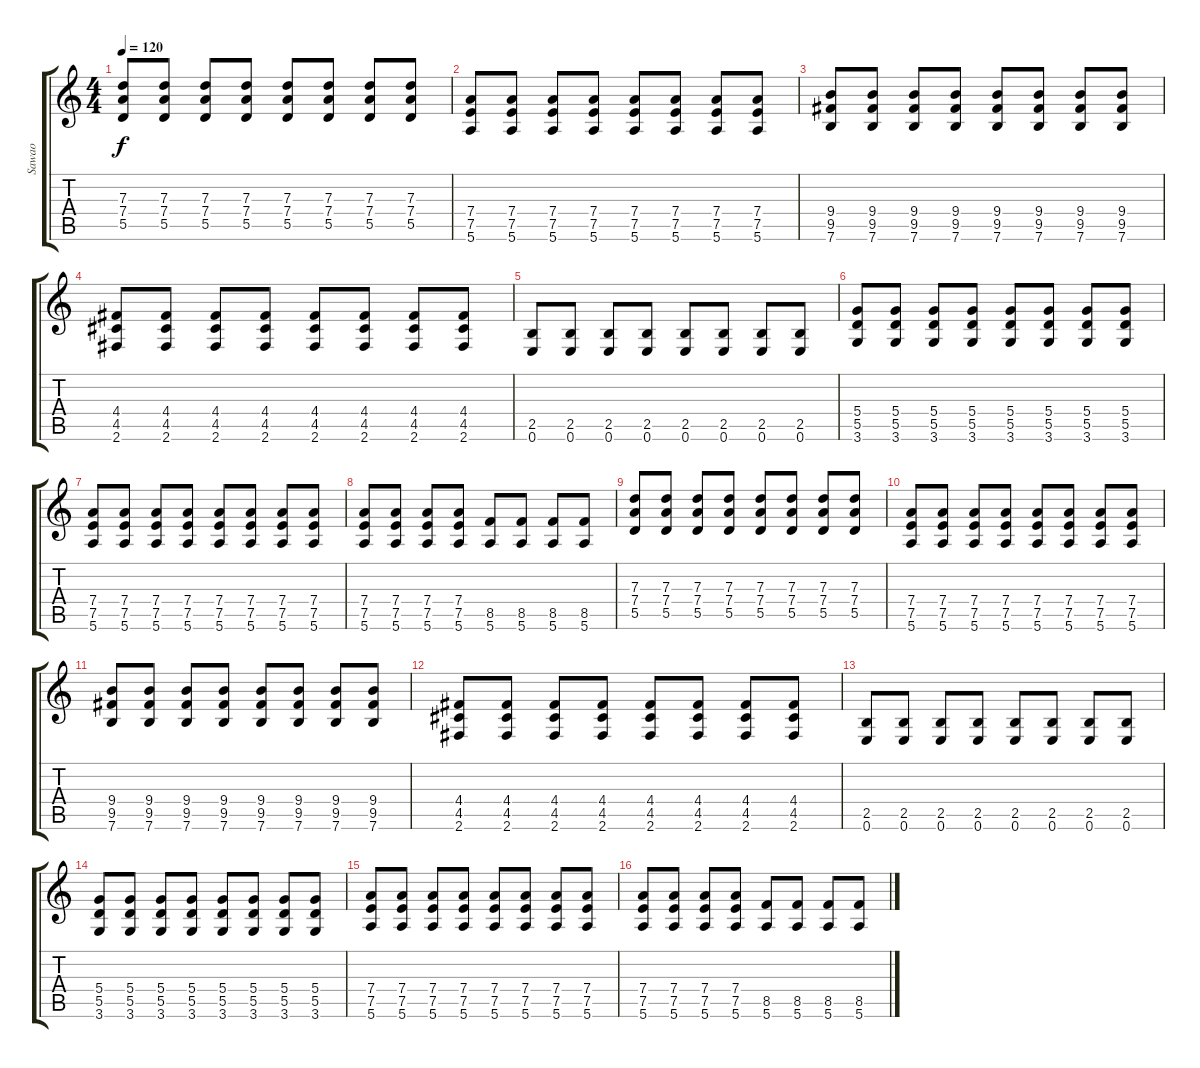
\track ("Sawao" "Sawao") {instrument distortionguitar}
\staff {score tabs}
\tuning (E4 B3 G3 D3 A2 E2) {hide}
\ts (4 4)
\tempo 120
\clef g2
\ks c
(7.3 7.4 5.5).8{dy f} (7.3 7.4 5.5).8 (7.3 7.4 5.5).8 (7.3 7.4 5.5).8 (7.3 7.4 5.5).8 (7.3 7.4 5.5).8 (7.3 7.4 5.5).8 (7.3 7.4 5.5).8 |
(7.4 7.5 5.6).8 (7.4 7.5 5.6).8 (7.4 7.5 5.6).8 (7.4 7.5 5.6).8 (7.4 7.5 5.6).8 (7.4 7.5 5.6).8 (7.4 7.5 5.6).8 (7.4 7.5 5.6).8 |
(9.4 9.5 7.6).8 (9.4 9.5 7.6).8 (9.4 9.5 7.6).8 (9.4 9.5 7.6).8 (9.4 9.5 7.6).8 (9.4 9.5 7.6).8 (9.4 9.5 7.6).8 (9.4 9.5 7.6).8 |
(4.4 4.5 2.6).8 (4.4 4.5 2.6).8 (4.4 4.5 2.6).8 (4.4 4.5 2.6).8 (4.4 4.5 2.6).8 (4.4 4.5 2.6).8 (4.4 4.5 2.6).8 (4.4 4.5 2.6).8 |
(2.5 0.6).8 (2.5 0.6).8 (2.5 0.6).8 (2.5 0.6).8 (2.5 0.6).8 (2.5 0.6).8 (2.5 0.6).8 (2.5 0.6).8 |
(5.4 5.5 3.6).8 (5.4 5.5 3.6).8 (5.4 5.5 3.6).8 (5.4 5.5 3.6).8 (5.4 5.5 3.6).8 (5.4 5.5 3.6).8 (5.4 5.5 3.6).8 (5.4 5.5 3.6).8 |
(7.4 7.5 5.6).8 (7.4 7.5 5.6).8 (7.4 7.5 5.6).8 (7.4 7.5 5.6).8 (7.4 7.5 5.6).8 (7.4 7.5 5.6).8 (7.4 7.5 5.6).8 (7.4 7.5 5.6).8 |
(7.4 7.5 5.6).8 (7.4 7.5 5.6).8 (7.4 7.5 5.6).8 (7.4 7.5 5.6).8 (8.5 5.6).8 (8.5 5.6).8 (8.5 5.6).8 (8.5 5.6).8 |
(7.3 7.4 5.5).8 (7.3 7.4 5.5).8 (7.3 7.4 5.5).8 (7.3 7.4 5.5).8 (7.3 7.4 5.5).8 (7.3 7.4 5.5).8 (7.3 7.4 5.5).8 (7.3 7.4 5.5).8 |
(7.4 7.5 5.6).8 (7.4 7.5 5.6).8 (7.4 7.5 5.6).8 (7.4 7.5 5.6).8 (7.4 7.5 5.6).8 (7.4 7.5 5.6).8 (7.4 7.5 5.6).8 (7.4 7.5 5.6).8 |
(9.4 9.5 7.6).8 (9.4 9.5 7.6).8 (9.4 9.5 7.6).8 (9.4 9.5 7.6).8 (9.4 9.5 7.6).8 (9.4 9.5 7.6).8 (9.4 9.5 7.6).8 (9.4 9.5 7.6).8 |
(4.4 4.5 2.6).8 (4.4 4.5 2.6).8 (4.4 4.5 2.6).8 (4.4 4.5 2.6).8 (4.4 4.5 2.6).8 (4.4 4.5 2.6).8 (4.4 4.5 2.6).8 (4.4 4.5 2.6).8 |
(2.5 0.6).8 (2.5 0.6).8 (2.5 0.6).8 (2.5 0.6).8 (2.5 0.6).8 (2.5 0.6).8 (2.5 0.6).8 (2.5 0.6).8 |
(5.4 5.5 3.6).8 (5.4 5.5 3.6).8 (5.4 5.5 3.6).8 (5.4 5.5 3.6).8 (5.4 5.5 3.6).8 (5.4 5.5 3.6).8 (5.4 5.5 3.6).8 (5.4 5.5 3.6).8 |
(7.4 7.5 5.6).8 (7.4 7.5 5.6).8 (7.4 7.5 5.6).8 (7.4 7.5 5.6).8 (7.4 7.5 5.6).8 (7.4 7.5 5.6).8 (7.4 7.5 5.6).8 (7.4 7.5 5.6).8 |
(7.4 7.5 5.6).8 (7.4 7.5 5.6).8 (7.4 7.5 5.6).8 (7.4 7.5 5.6).8 (8.5 5.6).8 (8.5 5.6).8 (8.5 5.6).8 (8.5 5.6).8
